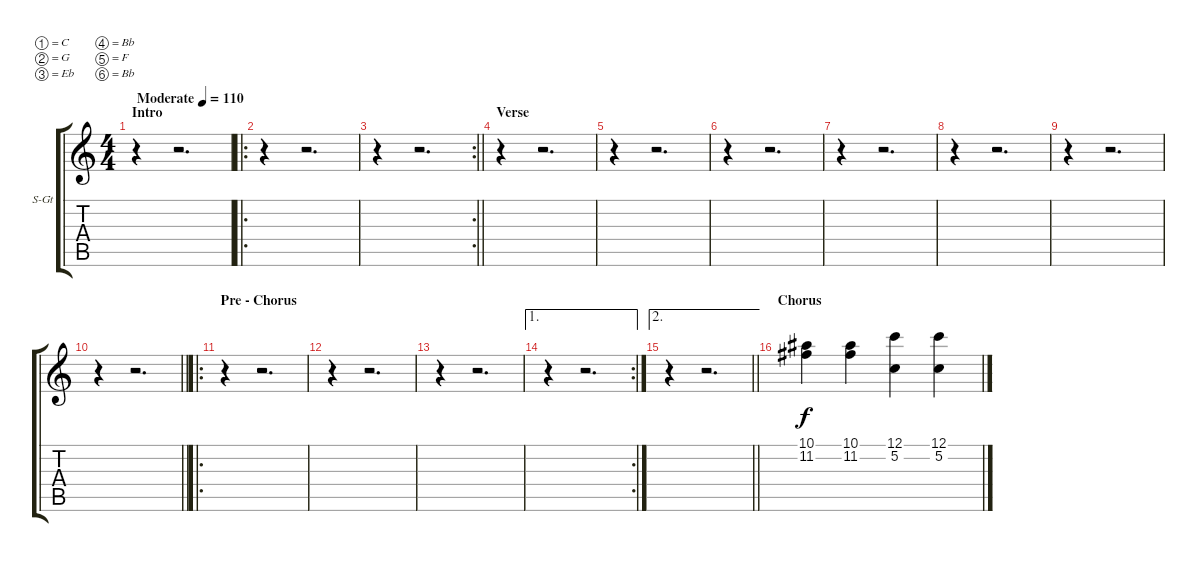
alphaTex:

\bracketExtendMode groupsimilarinstruments
\firstSystemTrackNameOrientation horizontal
\otherSystemsTrackNameOrientation horizontal
\track ("Keyboard" "S-Gt") {instrument stringensemble1}
\staff {score tabs}
\tuning (C4 G3 Eb3 Bb2 F2 Bb1)
\displaytranspose 12
\ts (4 4)
\beaming (8 2 2 2 2)
\section ("" "Intro")
\tempo (110 "Moderate")
\clef g2
\ks c
r.4{dy f instrument stringensemble1} r.2{d} |
\ro
r.4 r.2{d} |
\rc 2
\barLineRight lightlight
r.4 r.2{d} |
\section ("" "Verse")
r.4 r.2{d} |
r.4 r.2{d} |
r.4 r.2{d} |
r.4 r.2{d} |
r.4 r.2{d} |
r.4 r.2{d} |
\barLineRight lightlight
r.4 r.2{d} |
\ro
\section ("" "Pre - Chorus")
r.4 r.2{d} |
r.4 r.2{d} |
r.4 r.2{d} |
\ae 1
\rc 2
r.4 r.2{d} |
\ae 2
\barLineRight lightlight
r.4 r.2{d} |
\section ("" "Chorus")
(10.1 11.2).4 (10.1 11.2).4 (12.1 5.2).4 (12.1 5.2).4
